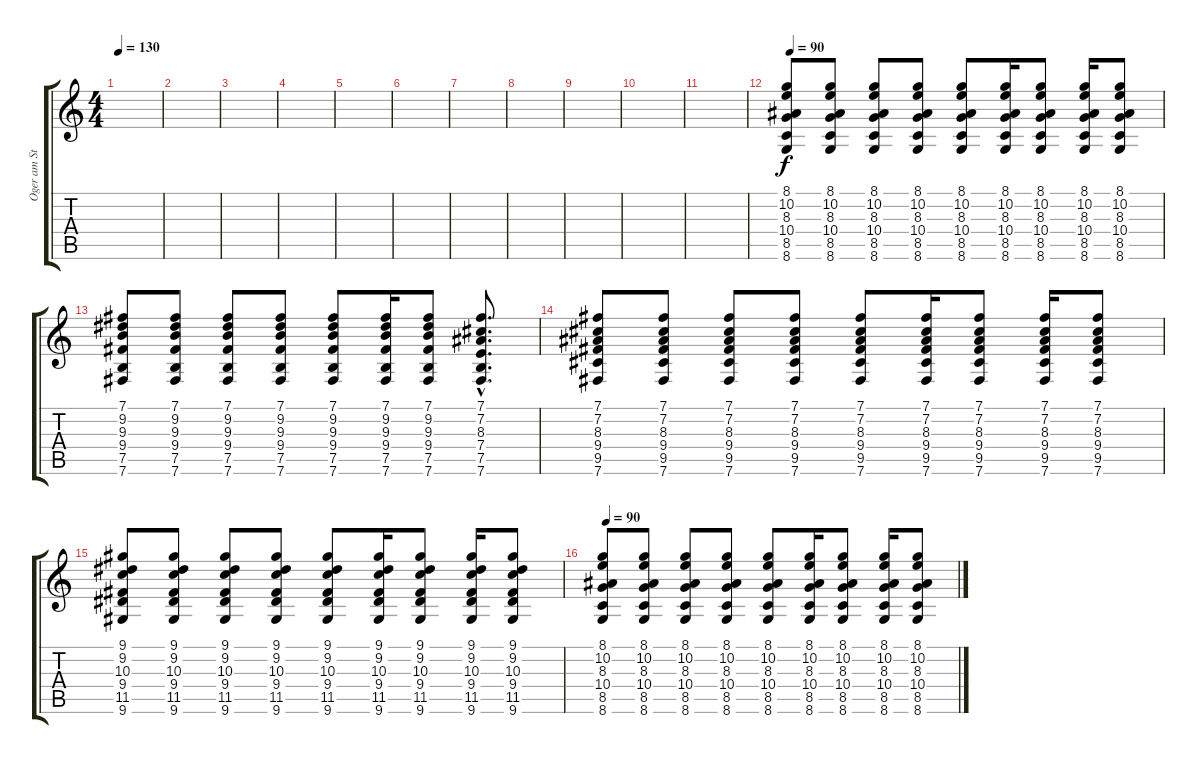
\track ("Oger am Strand" "Oger am St") {instrument acousticguitarnylon}
\staff {score tabs}
\tuning (B3 Gb3 D3 A2 E2 B1) {hide}
\ts (4 4)
\tempo 130
\clef g2
\ks c
|
|
|
|
|
|
|
|
|
|
|
\tempo 90
(8.1 10.2 8.3 10.4 8.5 8.6).8 (8.1 10.2 8.3 10.4 8.5 8.6).8 (8.1 10.2 8.3 10.4 8.5 8.6).8 (8.1 10.2 8.3 10.4 8.5 8.6).8 (8.1 10.2 8.3 10.4 8.5 8.6).8 (8.1 10.2 8.3 10.4 8.5 8.6).16 (8.1 10.2 8.3 10.4 8.5 8.6).8 (8.1 10.2 8.3 10.4 8.5 8.6).16 (8.1 10.2 8.3 10.4 8.5 8.6).8 |
(7.1 9.2 9.3 9.4 7.5 7.6).8 (7.1 9.2 9.3 9.4 7.5 7.6).8 (7.1 9.2 9.3 9.4 7.5 7.6).8 (7.1 9.2 9.3 9.4 7.5 7.6).8 (7.1 9.2 9.3 9.4 7.5 7.6).8 (7.1 9.2 9.3 9.4 7.5 7.6).16 (7.1 9.2 9.3 9.4 7.5 7.6).8 (7.1{hac} 7.2{hac} 8.3{hac} 7.4{hac} 7.5{hac} 7.6{hac}).8{d} |
(7.1 7.2 8.3 9.4 9.5 7.6).8 (7.1 7.2 8.3 9.4 9.5 7.6).8 (7.1 7.2 8.3 9.4 9.5 7.6).8 (7.1 7.2 8.3 9.4 9.5 7.6).8 (7.1 7.2 8.3 9.4 9.5 7.6).8 (7.1 7.2 8.3 9.4 9.5 7.6).16 (7.1 7.2 8.3 9.4 9.5 7.6).8 (7.1 7.2 8.3 9.4 9.5 7.6).16 (7.1 7.2 8.3 9.4 9.5 7.6).8 |
(9.1 9.2 10.3 9.4 11.5 9.6).8 (9.1 9.2 10.3 9.4 11.5 9.6).8 (9.1 9.2 10.3 9.4 11.5 9.6).8 (9.1 9.2 10.3 9.4 11.5 9.6).8 (9.1 9.2 10.3 9.4 11.5 9.6).8 (9.1 9.2 10.3 9.4 11.5 9.6).16 (9.1 9.2 10.3 9.4 11.5 9.6).8 (9.1 9.2 10.3 9.4 11.5 9.6).16 (9.1 9.2 10.3 9.4 11.5 9.6).8 |
\tempo 90
(8.1 10.2 8.3 10.4 8.5 8.6).8 (8.1 10.2 8.3 10.4 8.5 8.6).8 (8.1 10.2 8.3 10.4 8.5 8.6).8 (8.1 10.2 8.3 10.4 8.5 8.6).8 (8.1 10.2 8.3 10.4 8.5 8.6).8 (8.1 10.2 8.3 10.4 8.5 8.6).16 (8.1 10.2 8.3 10.4 8.5 8.6).8 (8.1 10.2 8.3 10.4 8.5 8.6).16 (8.1 10.2 8.3 10.4 8.5 8.6).8
